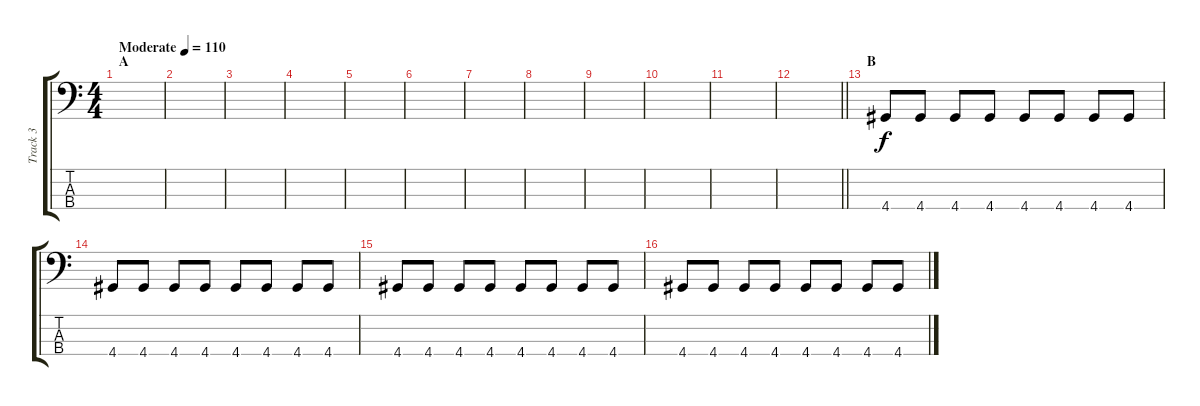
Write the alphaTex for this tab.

\track ("Track 3" "Track 3") {instrument electricbassfinger}
\staff {score tabs}
\tuning (G2 D2 A1 E1) {hide}
\ts (4 4)
\section ("" "A")
\tempo (110 "Moderate")
\clef f4
\ks c
|
|
|
|
|
|
|
|
|
|
|
\barLineRight lightlight
|
\section ("" "B")
4.4.8 4.4.8 4.4.8 4.4.8 4.4.8 4.4.8 4.4.8 4.4.8 |
4.4.8 4.4.8 4.4.8 4.4.8 4.4.8 4.4.8 4.4.8 4.4.8 |
4.4.8 4.4.8 4.4.8 4.4.8 4.4.8 4.4.8 4.4.8 4.4.8 |
4.4.8 4.4.8 4.4.8 4.4.8 4.4.8 4.4.8 4.4.8 4.4.8
